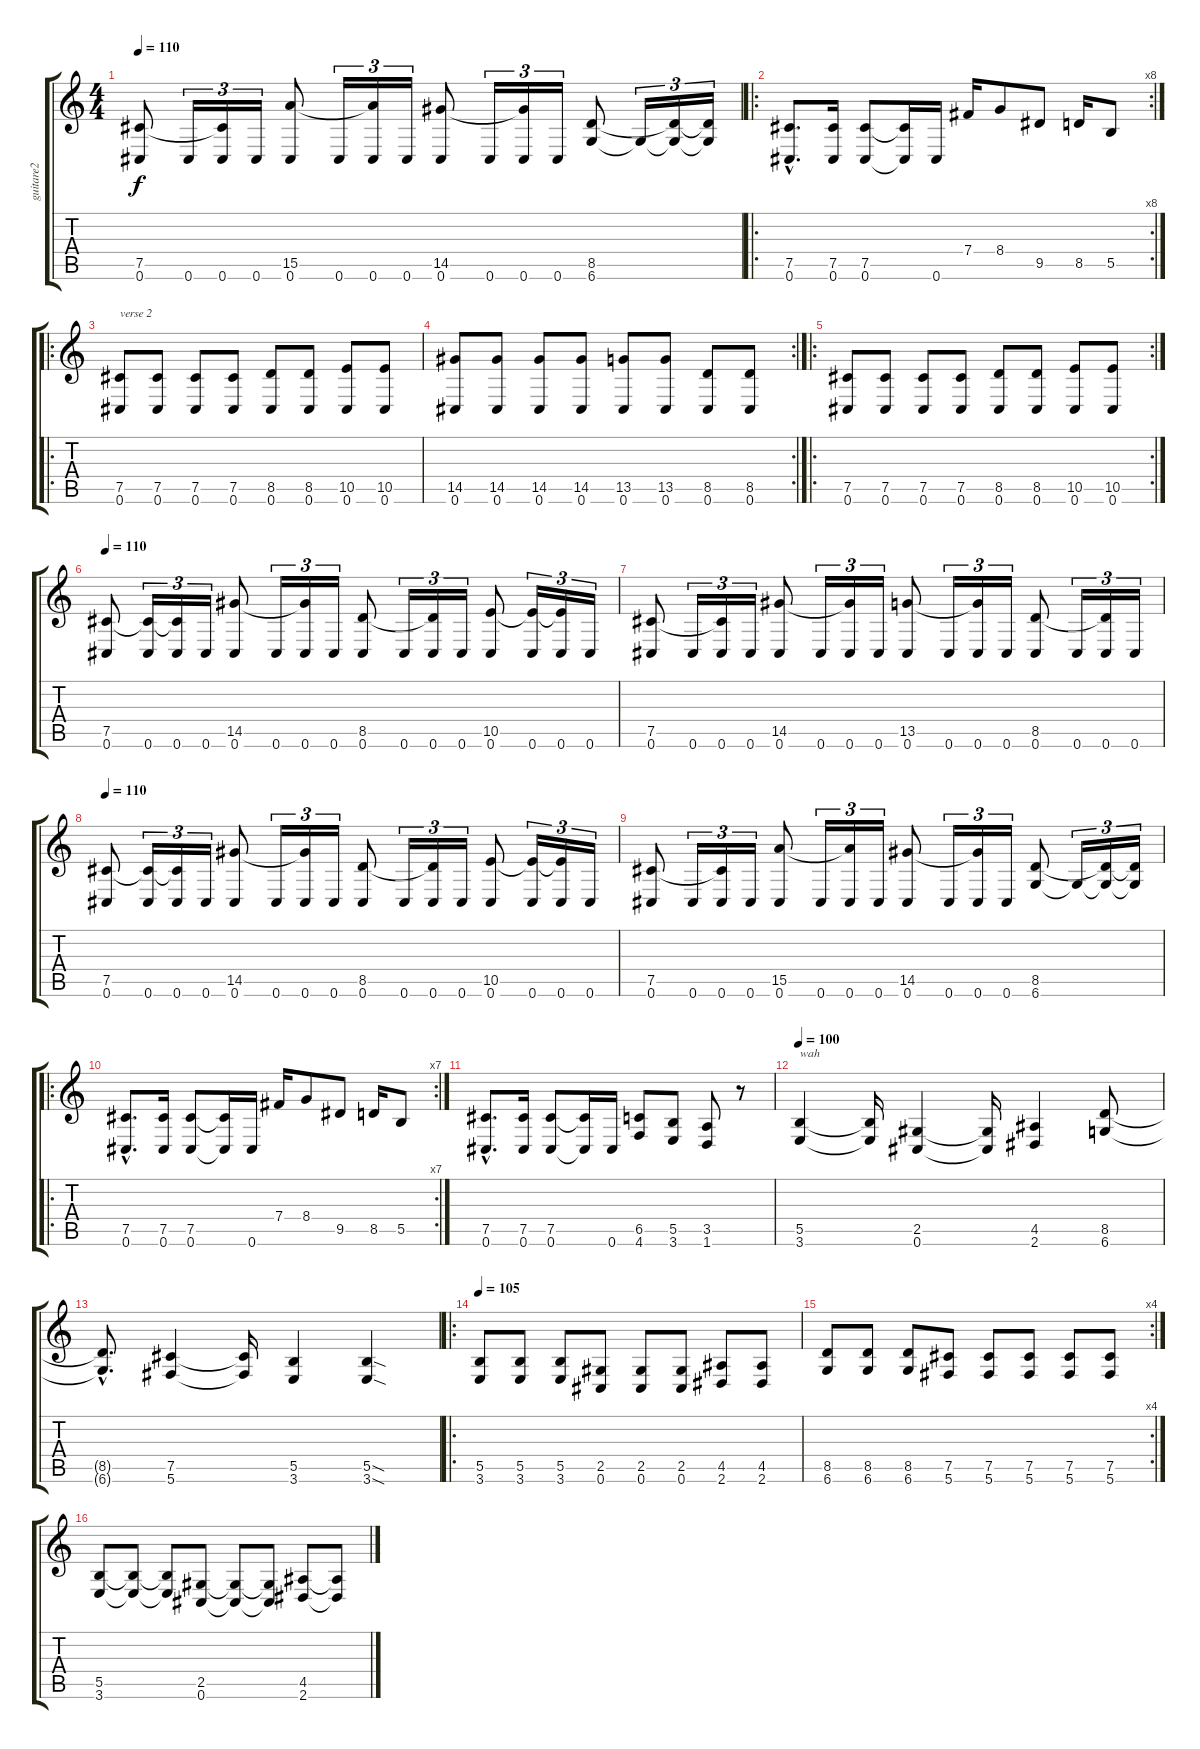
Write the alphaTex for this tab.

\track ("guitare2" "guitare2") {instrument distortionguitar}
\staff {score tabs}
\tuning (Db4 Ab3 E3 B2 Gb2 Db2) {hide}
\ts (4 4)
\tempo 110
\clef g2
\ks c
(7.5 0.6).8{dy f} 0.6.16{tu (3 2)} (7.5{t} 0.6).16{tu (3 2)} 0.6.16{tu (3 2)} (15.5 0.6).8 0.6.16{tu (3 2)} (15.5{t} 0.6).16{tu (3 2)} 0.6.16{tu (3 2)} (14.5 0.6).8 0.6.16{tu (3 2)} (14.5{t} 0.6).16{tu (3 2)} 0.6.16{tu (3 2)} (8.5 6.6).8 6.6{t}.16{tu (3 2)} (8.5{t} 6.6{t}).16{tu (3 2)} (8.5{t} 6.6{t}).16{tu (3 2)} |
\ro
\rc 8
(7.5{hac} 0.6{hac}).8{d} (7.5 0.6).16 (7.5 0.6).8 (7.5{t} 0.6{t}).16 0.6.16 7.4.16 8.4.8 9.5.8 8.5.16 5.5.8 |
\ro
(7.5 0.6).8{txt "verse 2"} (7.5 0.6).8 (7.5 0.6).8 (7.5 0.6).8 (8.5 0.6).8 (8.5 0.6).8 (10.5 0.6).8 (10.5 0.6).8 |
\rc 2
(14.5 0.6).8 (14.5 0.6).8 (14.5 0.6).8 (14.5 0.6).8 (13.5 0.6).8 (13.5 0.6).8 (8.5 0.6).8 (8.5 0.6).8 |
\ro
\rc 2
(7.5 0.6).8 (7.5 0.6).8 (7.5 0.6).8 (7.5 0.6).8 (8.5 0.6).8 (8.5 0.6).8 (10.5 0.6).8 (10.5 0.6).8 |
\tempo 110
(7.5 0.6).8 (7.5{t} 0.6).16{tu (3 2)} (7.5{t} 0.6).16{tu (3 2)} 0.6.16{tu (3 2)} (14.5 0.6).8 0.6.16{tu (3 2)} (14.5{t} 0.6).16{tu (3 2)} 0.6.16{tu (3 2)} (8.5 0.6).8 0.6.16{tu (3 2)} (8.5{t} 0.6).16{tu (3 2)} 0.6.16{tu (3 2)} (10.5 0.6).8 (10.5{t} 0.6).16{tu (3 2)} (10.5{t} 0.6).16{tu (3 2)} 0.6.16{tu (3 2)} |
(7.5 0.6).8 0.6.16{tu (3 2)} (7.5{t} 0.6).16{tu (3 2)} 0.6.16{tu (3 2)} (14.5 0.6).8 0.6.16{tu (3 2)} (14.5{t} 0.6).16{tu (3 2)} 0.6.16{tu (3 2)} (13.5 0.6).8 0.6.16{tu (3 2)} (13.5{t} 0.6).16{tu (3 2)} 0.6.16{tu (3 2)} (8.5 0.6).8 0.6.16{tu (3 2)} (8.5{t} 0.6).16{tu (3 2)} 0.6.16{tu (3 2)} |
\tempo 110
(7.5 0.6).8 (7.5{t} 0.6).16{tu (3 2)} (7.5{t} 0.6).16{tu (3 2)} 0.6.16{tu (3 2)} (14.5 0.6).8 0.6.16{tu (3 2)} (14.5{t} 0.6).16{tu (3 2)} 0.6.16{tu (3 2)} (8.5 0.6).8 0.6.16{tu (3 2)} (8.5{t} 0.6).16{tu (3 2)} 0.6.16{tu (3 2)} (10.5 0.6).8 (10.5{t} 0.6).16{tu (3 2)} (10.5{t} 0.6).16{tu (3 2)} 0.6.16{tu (3 2)} |
(7.5 0.6).8 0.6.16{tu (3 2)} (7.5{t} 0.6).16{tu (3 2)} 0.6.16{tu (3 2)} (15.5 0.6).8 0.6.16{tu (3 2)} (15.5{t} 0.6).16{tu (3 2)} 0.6.16{tu (3 2)} (14.5 0.6).8 0.6.16{tu (3 2)} (14.5{t} 0.6).16{tu (3 2)} 0.6.16{tu (3 2)} (8.5 6.6).8 6.6{t}.16{tu (3 2)} (8.5{t} 6.6{t}).16{tu (3 2)} (8.5{t} 6.6{t}).16{tu (3 2)} |
\ro
\rc 7
(7.5{hac} 0.6{hac}).8{d} (7.5 0.6).16 (7.5 0.6).8 (7.5{t} 0.6{t}).16 0.6.16 7.4.16 8.4.8 9.5.8 8.5.16 5.5.8 |
(7.5{hac} 0.6{hac}).8{d} (7.5 0.6).16 (7.5 0.6).8 (7.5{t} 0.6{t}).16 0.6.16 (6.5 4.6).8 (5.5 3.6).8 (3.5 1.6).8 r.8 |
\tempo 100
(5.5 3.6).4{txt "wah"} (5.5{t} 3.6{t}).16 (2.5 0.6).4 (2.5{t} 0.6{t}).16 (4.5 2.6).4 (8.5 6.6).8 |
(8.5{hac t} 6.6{hac t}).8{d} (7.5 5.6).4 (7.5{t} 5.6{t}).16 (5.5 3.6).4 (5.5{sod} 3.6{sod}).4 |
\ro
\tempo 105
(5.5 3.6).8 (5.5 3.6).8 (5.5 3.6).8 (2.5 0.6).8 (2.5 0.6).8 (2.5 0.6).8 (4.5 2.6).8 (4.5 2.6).8 |
\rc 4
(8.5 6.6).8 (8.5 6.6).8 (8.5 6.6).8 (7.5 5.6).8 (7.5 5.6).8 (7.5 5.6).8 (7.5 5.6).8 (7.5 5.6).8 |
(5.5 3.6).8 (5.5{t} 3.6{t}).8 (5.5{t} 3.6{t}).8 (2.5 0.6).8 (2.5{t} 0.6{t}).8 (2.5{t} 0.6{t}).8 (4.5 2.6).8 (4.5{t} 2.6{t}).8
